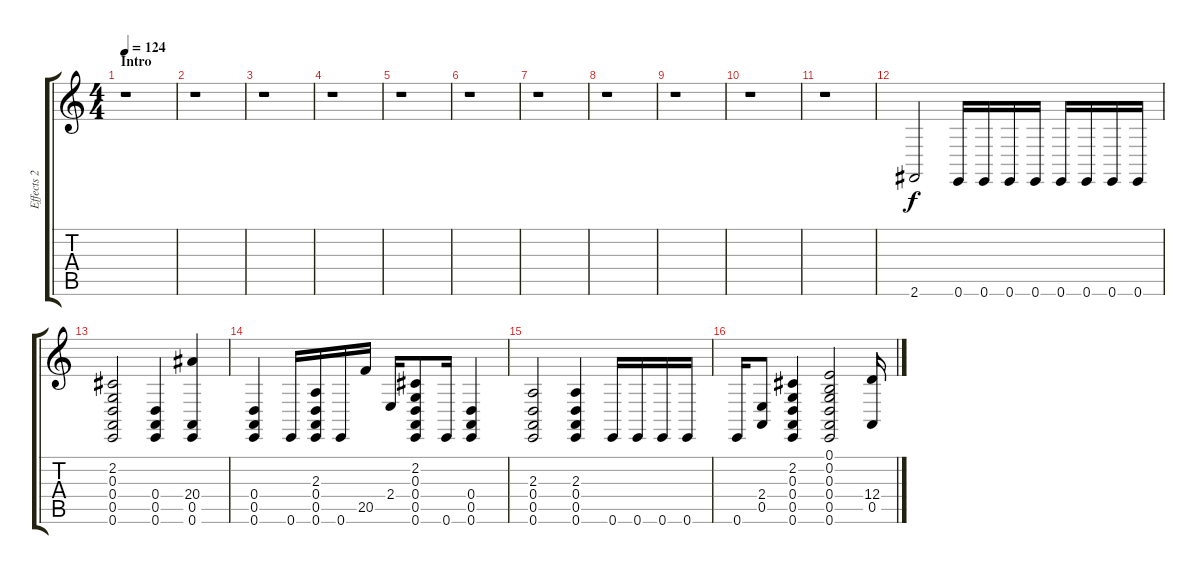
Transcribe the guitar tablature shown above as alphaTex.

\track ("Effects 2" "Effects 2") {instrument gunshot}
\staff {score tabs}
\tuning (E4 B3 G3 D3 A2 E2) {hide}
\ts (4 4)
\section ("" "Intro")
\tempo 124
\clef g2
\ks c
r.1{dy f instrument gunshot} |
r.1 |
r.1 |
r.1 |
r.1 |
r.1 |
r.1 |
r.1 |
r.1 |
r.1 |
r.1 |
2.6.2 0.6.16 0.6.16 0.6.16 0.6.16 0.6.16 0.6.16 0.6.16 0.6.16 |
(2.2 0.3 0.4 0.5 0.6).2 (0.4 0.5 0.6).4 (20.4 0.5 0.6).4 |
(0.4 0.5 0.6).4 0.6.16 (2.3 0.4 0.5 0.6).16 0.6.16 20.5.16 2.4.16 (2.2 0.3 0.4 0.5 0.6).8 0.6.16 (0.4 0.5 0.6).4 |
(2.3 0.4 0.5 0.6).2 (2.3 0.4 0.5 0.6).4 0.6.16 0.6.16 0.6.16 0.6.16 |
0.6.16 (2.4 0.5).8 (2.2 0.3 0.4 0.5 0.6).4 (0.1 0.2 0.3 0.4 0.5 0.6).2 (12.4 0.5).16
